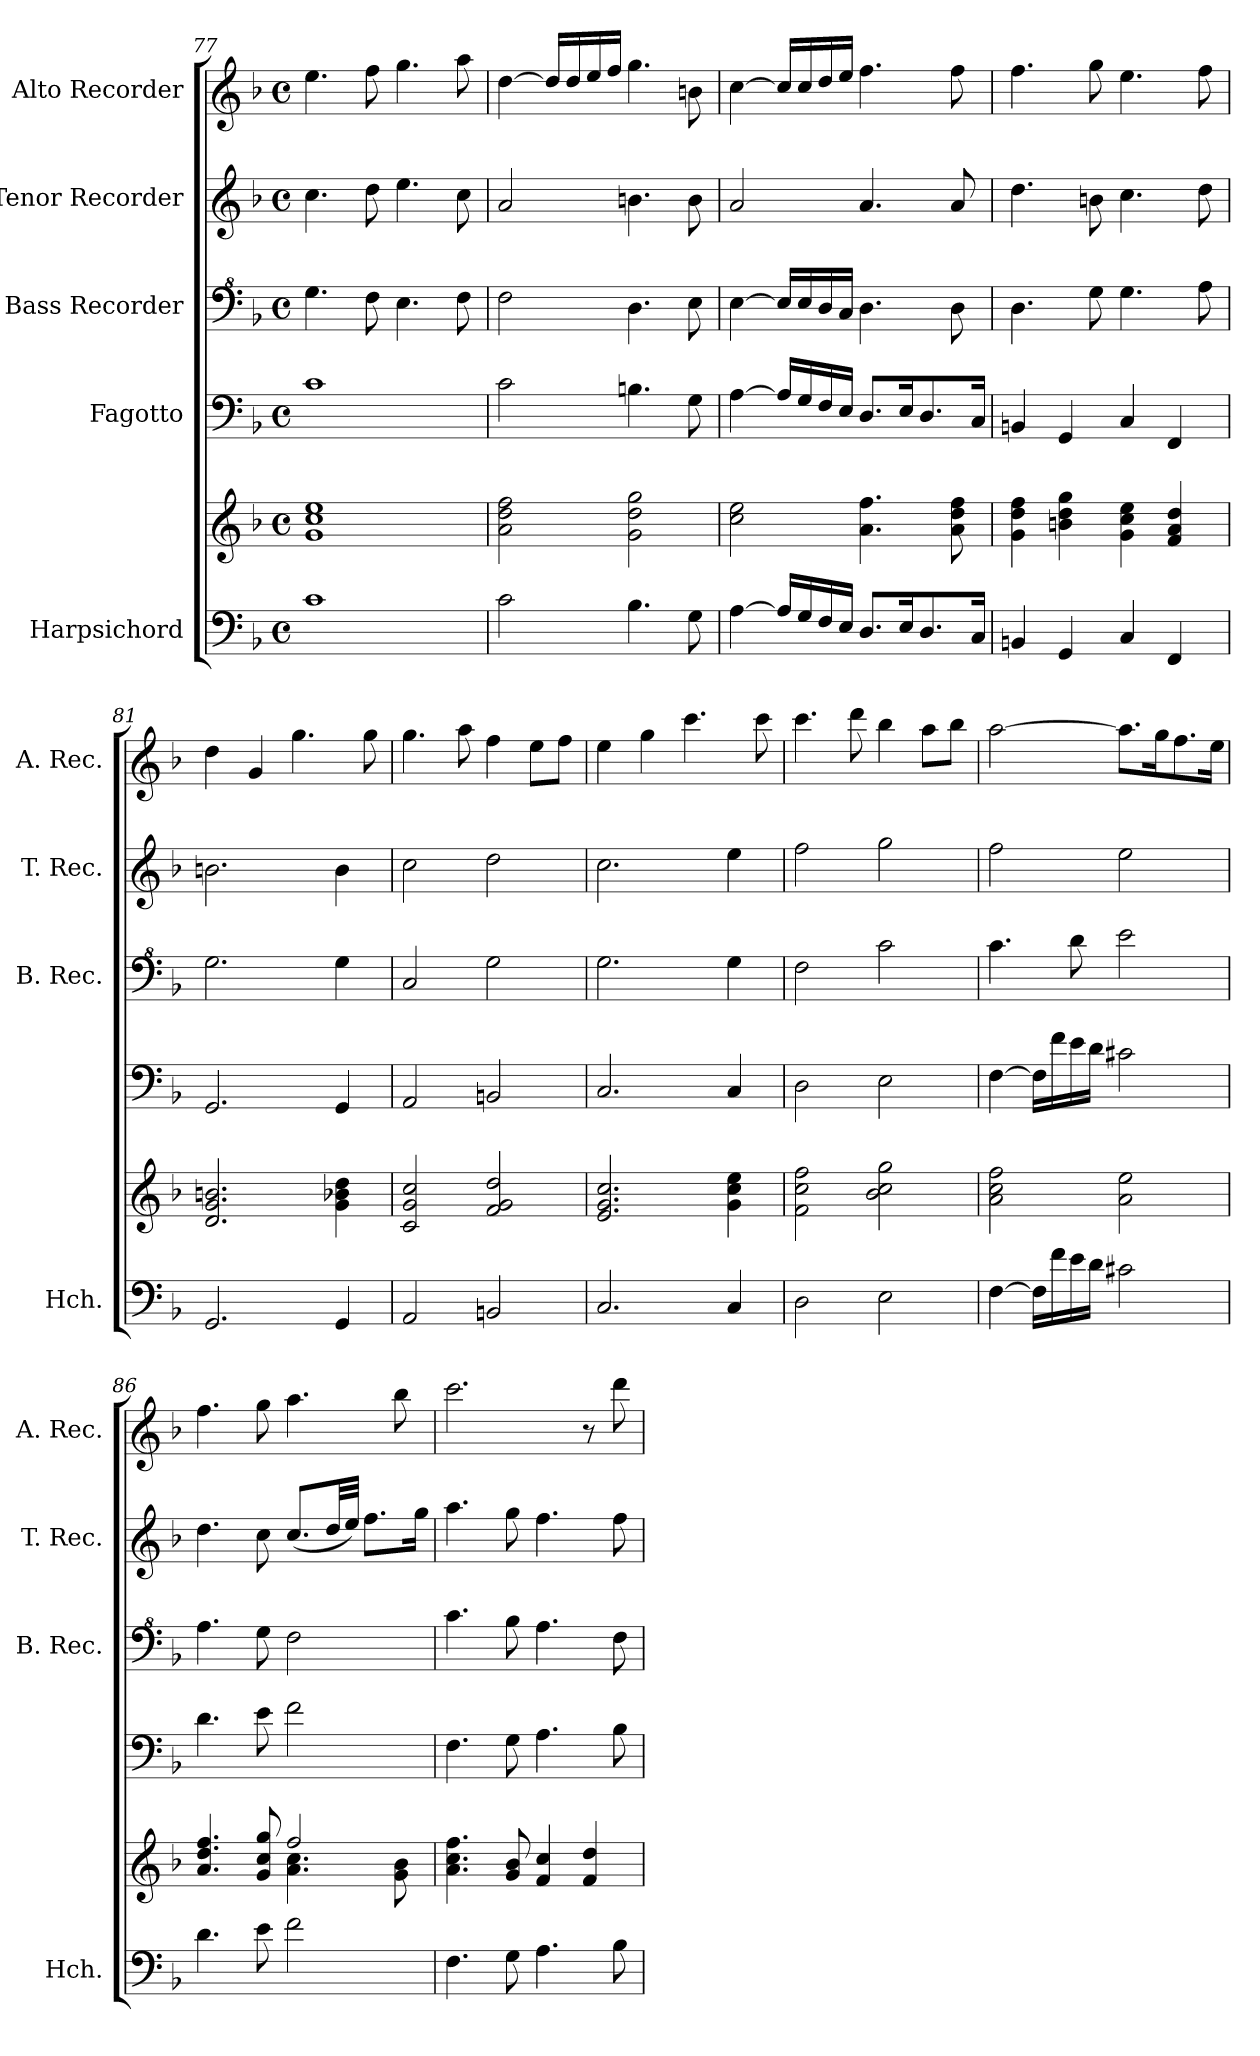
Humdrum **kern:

**kern	**kern	**kern	**kern	**kern	**kern
*part5	*part5	*part4	*part3	*part2	*part1
*staff6	*staff5	*staff4	*staff3	*staff2	*staff1
*I"Harpsichord	*	*I"Fagotto	*I"Bass Recorder	*I"Tenor Recorder	*I"Alto Recorder
*I'Hch.	*	*	*I'B. Rec.	*I'T. Rec.	*I'A. Rec.
*clefF4	*clefG2	*clefF4	*clefF^4	*clefG2	*clefG2
*k[b-]	*k[b-]	*k[b-]	*k[b-]	*k[b-]	*k[b-]
*M4/4	*M4/4	*M4/4	*M4/4	*M4/4	*M4/4
*met(c)	*met(c)	*met(c)	*met(c)	*met(c)	*met(c)
=77	=77	=77	=77	=77	=77
1c	1g 1cc 1ee	1c	4.g\	4.cc\	4.ee\
.	.	.	8f\	8dd\	8ff\
.	.	.	4.e\	4.ee\	4.gg\
.	.	.	8f\	8cc\	8aa\
=78	=78	=78	=78	=78	=78
2c\	2a\ 2dd\ 2ff\	2c\	2f\	2a/	[4dd\
.	.	.	.	.	16dd/LL]
.	.	.	.	.	16dd/
.	.	.	.	.	16ee/
.	.	.	.	.	16ff/JJ
4.B-\	2g\ 2dd\ 2gg\	4.Bn\	4.d\	4.bn\	4.gg\
8G\	.	8G\	8e\	8b\	8bn\
=79	=79	=79	=79	=79	=79
[4A\	2cc\ 2ee\	[4A\	[4e\	2a/	[4cc\
16A/LL]	.	16A/LL]	16e/LL]	.	16cc/LL]
16G/	.	16G/	16e/	.	16cc/
16F/	.	16F/	16d/	.	16dd/
16E/JJ	.	16E/JJ	16c/JJ	.	16ee/JJ
8.D/L	4.a\ 4.ff\	8.D/L	4.d\	4.a/	4.ff\
16E/K	.	16E/K	.	.	.
8.D/	.	8.D/	.	.	.
.	8a\ 8dd\ 8ff\	.	8d\	8a/	8ff\
16C/Jk	.	16C/Jk	.	.	.
=80	=80	=80	=80	=80	=80
4BBn/	4g\ 4dd\ 4ff\	4BBn/	4.d\	4.dd\	4.ff\
4GG/	4bn\ 4dd\ 4gg\	4GG/	.	.	.
.	.	.	8g\	8bn\	8gg\
4C/	4g\ 4cc\ 4ee\	4C/	4.g\	4.cc\	4.ee\
4FF/	4f/ 4a/ 4dd/	4FF/	.	.	.
.	.	.	8a\	8dd\	8ff\
=81	=81	=81	=81	=81	=81
2.GG/	2.d/ 2.g/ 2.bn/	2.GG/	2.g\	2.bn\	4dd\
.	.	.	.	.	4g/
.	.	.	.	.	4.gg\
4GG/	4g\ 4b-X\ 4dd\	4GG/	4g\	4b\	.
.	.	.	.	.	8gg\
=82	=82	=82	=82	=82	=82
2AA/	2c/ 2g/ 2cc/	2AA/	2c/	2cc\	4.gg\
.	.	.	.	.	8aa\
2BBn/	2f/ 2g/ 2dd/	2BBn/	2g\	2dd\	4ff\
.	.	.	.	.	8ee\L
.	.	.	.	.	8ff\J
=83	=83	=83	=83	=83	=83
2.C/	2.e/ 2.g/ 2.cc/	2.C/	2.g\	2.cc\	4ee\
.	.	.	.	.	4gg\
.	.	.	.	.	4.ccc\
4C/	4g\ 4cc\ 4ee\	4C/	4g\	4ee\	.
.	.	.	.	.	8ccc\
=84	=84	=84	=84	=84	=84
2D\	2f\ 2cc\ 2ff\	2D\	2f\	2ff\	4.ccc\
.	.	.	.	.	8ddd\
2E\	2b-\ 2cc\ 2gg\	2E\	2cc\	2gg\	4bb-\
.	.	.	.	.	8aa\L
.	.	.	.	.	8bb-\J
=85	=85	=85	=85	=85	=85
[4F\	2a\ 2cc\ 2ff\	[4F\	4.cc\	2ff\	[2aa\
16F\LL]	.	16F\LL]	.	.	.
16f\	.	16f\	.	.	.
16e\	.	16e\	8dd\	.	.
16d\JJ	.	16d\JJ	.	.	.
2c#X\	2a\ 2ee\	2c#X\	2ee\	2ee\	8.aa\L]
.	.	.	.	.	16gg\K
.	.	.	.	.	8.ff\
.	.	.	.	.	16ee\Jk
=86	=86	=86	=86	=86	=86
*	*^	*	*	*	*
4.d\	4.a/ 4.dd/ 4.ff/	2ryy	4.d\	4.a\	4.dd\	4.ff\
8e\	8g/ 8cc/ 8gg/	.	8e\	8g\	8cc\	8gg\
2f\	2ff/	4.a\ 4.cc\	2f\	2f\	(8.cc/L	4.aa\
.	.	.	.	.	32dd/LL	.
.	.	.	.	.	32ee/JJJ)	.
.	.	.	.	.	8.ff\L	.
.	.	8g\ 8b-\	.	.	.	8bb-\
.	.	.	.	.	16gg\Jk	.
*	*v	*v	*	*	*	*
=87	=87	=87	=87	=87	=87
4.F\	4.a\ 4.cc\ 4.ff\	4.F\	4.cc\	4.aa\	2.ccc\
8G\	8g/ 8b-/	8G\	8b-\	8gg\	.
4.A\	4f/ 4cc/	4.A\	4.a\	4.ff\	.
.	4f/ 4dd/	.	.	.	8r
8B-\	.	8B-\	8f\	8ff\	8ddd\
=	=	=	=	=	=
*-	*-	*-	*-	*-	*-
